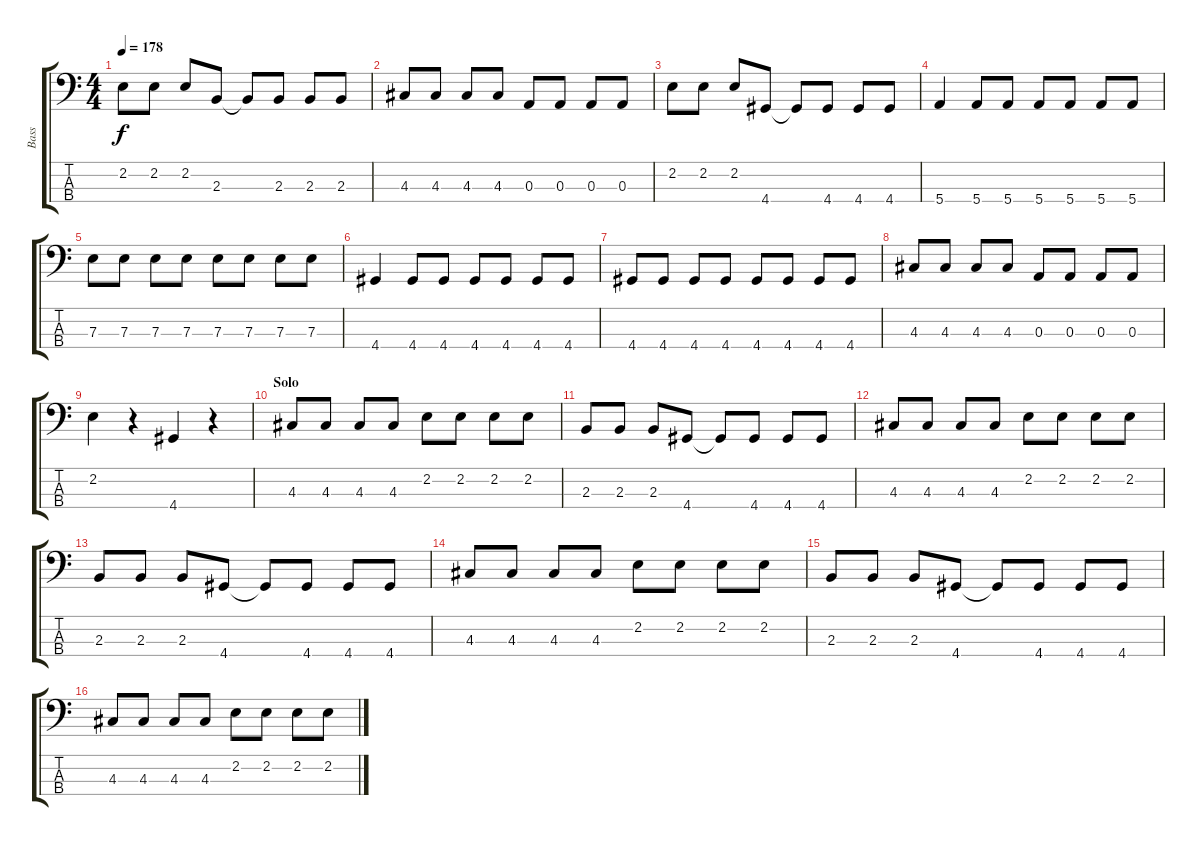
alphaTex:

\track ("Bass" "Bass") {instrument electricbasspick}
\staff {score tabs}
\tuning (G2 D2 A1 E1) {hide}
\ts (4 4)
\tempo 178
\clef f4
\ks c
2.2.8{dy f} 2.2.8 2.2.8 2.3.8 2.3{t}.8 2.3.8 2.3.8 2.3.8 |
4.3.8 4.3.8 4.3.8 4.3.8 0.3.8 0.3.8 0.3.8 0.3.8 |
2.2.8 2.2.8 2.2.8 4.4.8 4.4{t}.8 4.4.8 4.4.8 4.4.8 |
5.4.4 5.4.8 5.4.8 5.4.8 5.4.8 5.4.8 5.4.8 |
7.3.8 7.3.8 7.3.8 7.3.8 7.3.8 7.3.8 7.3.8 7.3.8 |
4.4.4 4.4.8 4.4.8 4.4.8 4.4.8 4.4.8 4.4.8 |
4.4.8 4.4.8 4.4.8 4.4.8 4.4.8 4.4.8 4.4.8 4.4.8 |
4.3.8 4.3.8 4.3.8 4.3.8 0.3.8 0.3.8 0.3.8 0.3.8 |
2.2.4 r.4 4.4.4 r.4 |
\section ("" "Solo")
4.3.8 4.3.8 4.3.8 4.3.8 2.2.8 2.2.8 2.2.8 2.2.8 |
2.3.8 2.3.8 2.3.8 4.4.8 4.4{t}.8 4.4.8 4.4.8 4.4.8 |
4.3.8 4.3.8 4.3.8 4.3.8 2.2.8 2.2.8 2.2.8 2.2.8 |
2.3.8 2.3.8 2.3.8 4.4.8 4.4{t}.8 4.4.8 4.4.8 4.4.8 |
4.3.8 4.3.8 4.3.8 4.3.8 2.2.8 2.2.8 2.2.8 2.2.8 |
2.3.8 2.3.8 2.3.8 4.4.8 4.4{t}.8 4.4.8 4.4.8 4.4.8 |
4.3.8 4.3.8 4.3.8 4.3.8 2.2.8 2.2.8 2.2.8 2.2.8
